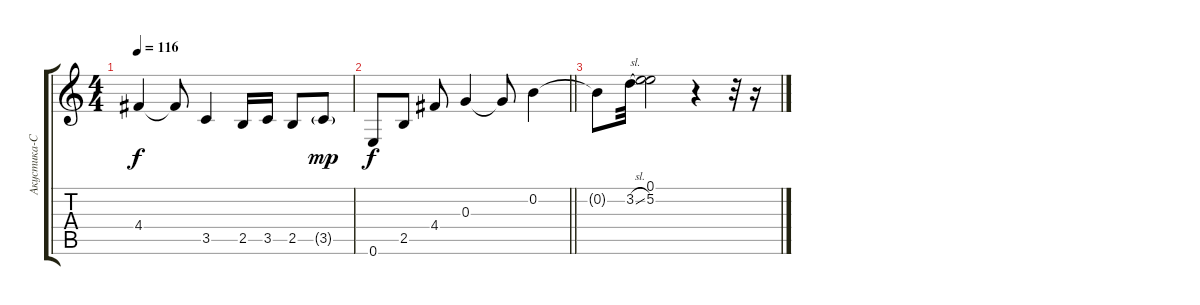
\track ("Акустика-Соло" "Акустика-С") {instrument acousticguitarsteel}
\staff {score tabs}
\tuning (E4 B3 G3 D3 A2 E2) {hide}
\ts (4 4)
\tempo 116
\clef g2
\ks c
4.4.4{dy f} 4.4{t}.8 3.5.4 2.5.16 3.5.16 2.5.8 3.5{g}.8{dy mp} |
\barLineRight lightlight
0.6.8{dy f} 2.5.8 4.4.8 0.3.4 0.3{t}.8 0.2.4 |
0.2{t}.8 3.2{sl}.32 (0.1 5.2).2 r.4 r.32 r.16
